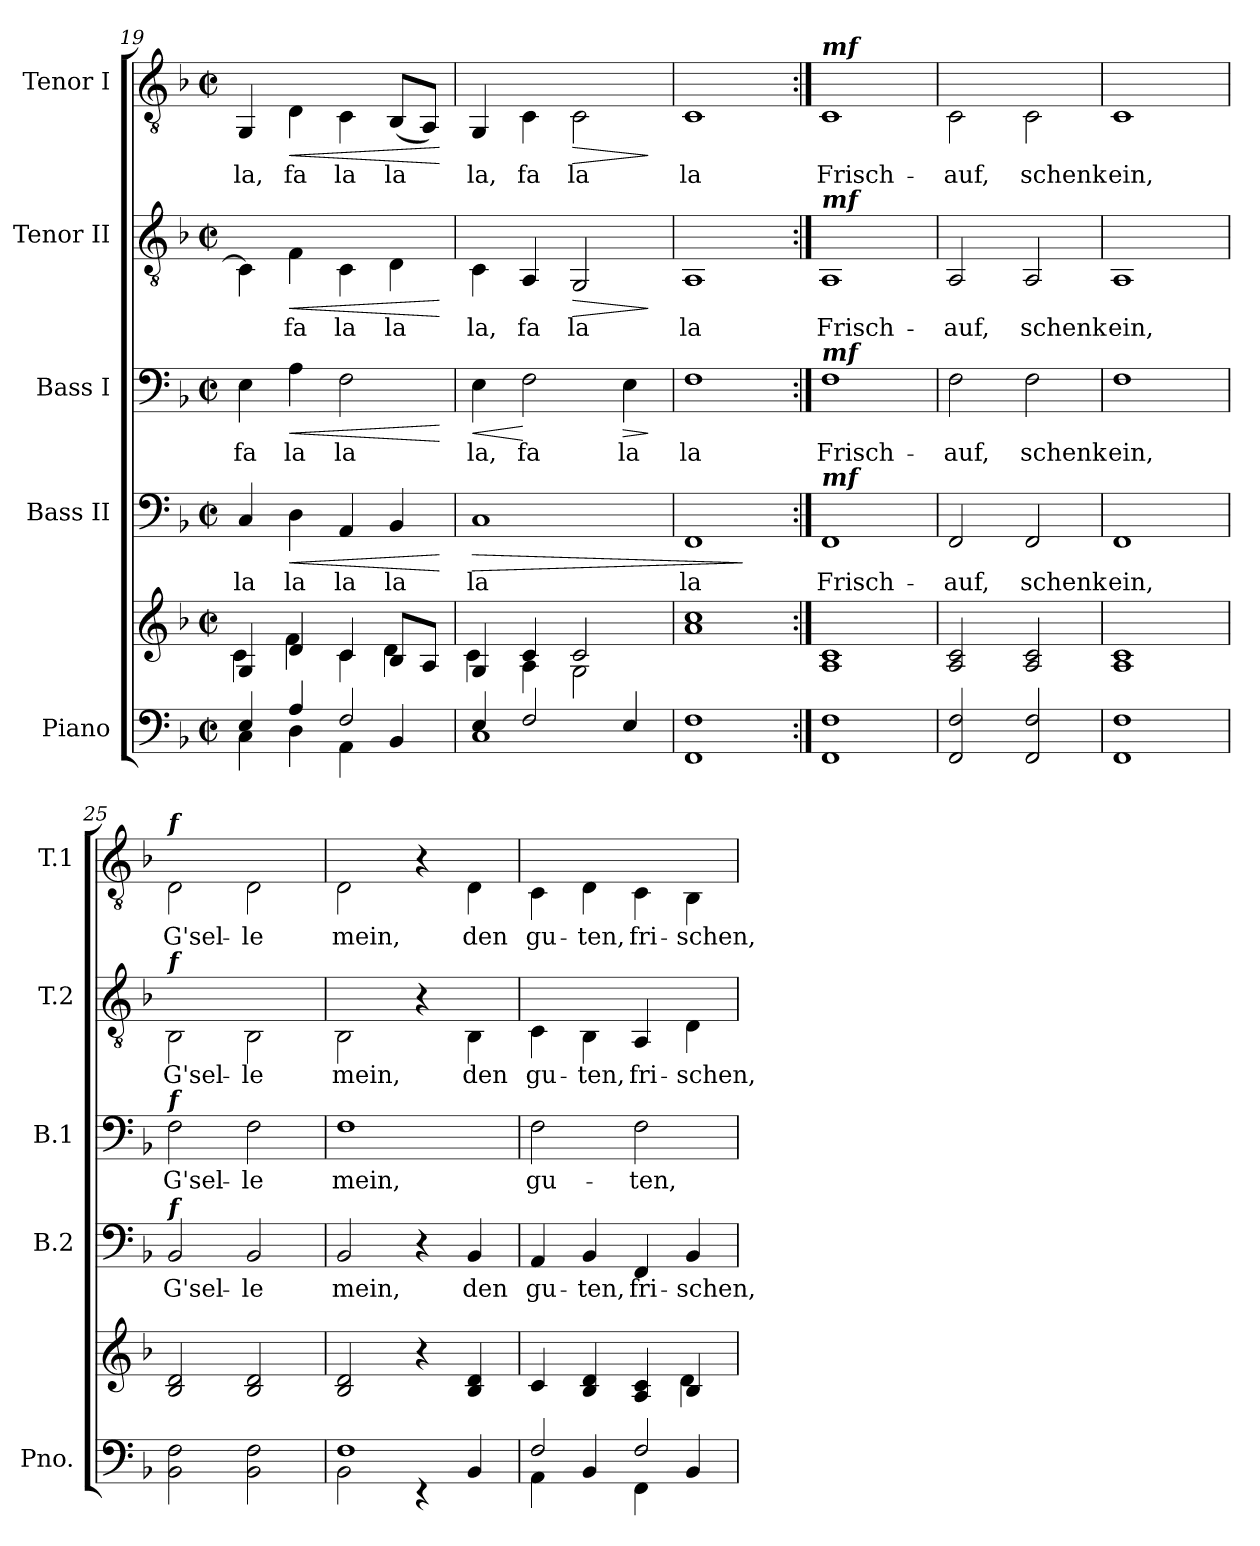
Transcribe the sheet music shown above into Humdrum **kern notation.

**kern	**kern	**kern	**text	**dynam	**kern	**text	**dynam	**kern	**text	**dynam	**kern	**text	**dynam
*part5	*part5	*part4	*part4	*part4	*part3	*part3	*part3	*part2	*part2	*part2	*part1	*part1	*part1
*staff6	*staff5	*staff4	*staff4	*staff4	*staff3	*staff3	*staff3	*staff2	*staff2	*staff2	*staff1	*staff1	*staff1
*I"Piano	*	*I"Bass II	*	*	*I"Bass I	*	*	*I"Tenor II	*	*	*I"Tenor I	*	*
*I'Pno.	*	*I'B.2	*	*	*I'B.1	*	*	*I'T.2	*	*	*I'T.1	*	*
*clefF4	*clefG2	*clefF4	*	*	*clefF4	*	*	*clefGv2	*	*	*clefGv2	*	*
*k[b-]	*k[b-]	*k[b-]	*	*	*k[b-]	*	*	*k[b-]	*	*	*k[b-]	*	*
*F:	*F:	*F:	*	*	*F:	*	*	*F:	*	*	*F:	*	*
*M2/2	*M2/2	*M2/2	*	*	*M2/2	*	*	*M2/2	*	*	*M2/2	*	*
*met(c|)	*met(c|)	*met(c|)	*	*	*met(c|)	*	*	*met(c|)	*	*	*met(c|)	*	*
=19	=19	=19	=19	=19	=19	=19	=19	=19	=19	=19	=19	=19	=19
*^	*^	*	*	*	*	*	*	*	*	*	*	*	*
!	!	!	!	!	!LO:LY:b	!	!	!LO:LY:b	!	!	!	!	!	!LO:LY:b	!
4E/	4C\	4G/	4c\	4C/	la	.	4E\	fa	.	4C\]	.	.	4GG/	la,	.
!	!	!	!	!	!LO:LY:b	!LO:HP:b	!	!LO:LY:b	!LO:HP:b	!	!LO:LY:b	!LO:HP:b	!	!LO:LY:b	!LO:HP:b
4A/	4D\	4d/	4f\	4D\	la	<	4A\	la	<	4F\	fa	<	4D\	fa	<
!	!	!	!	!	!LO:LY:b	!	!	!LO:LY:b	!	!	!LO:LY:b	!	!	!LO:LY:b	!
2F/	4AA\	4c/	4c\	4AA/	la	.	2F\	la	.	4C\	la	.	4C\	la	.
!	!	!	!	!	!LO:LY:b	!	!	!	!	!	!LO:LY:b	!	!	!LO:LY:b	!
.	4BB-/	8B-/L	4d\	4BB-/	la	.	.	.	.	4D\	la	.	(<8BB-/L	la	.
.	.	8A/J	.	.	.	.	.	.	.	.	.	.	8AA/J)	.	.
*v	*v	*	*	*	*	*	*	*	*	*	*	*	*	*	*
*	*v	*v	*	*	*	*	*	*	*	*	*	*	*	*
.	.	.	.	[	.	.	[	.	.	[	.	.	[
!!LO:LB:g=z
=20	=20	=20	=20	=20	=20	=20	=20	=20	=20	=20	=20	=20	=20
*^	*^	*	*	*	*	*	*	*	*	*	*	*	*
!	!	!	!	!	!LO:LY:b	!LO:HP:b	!	!LO:LY:b	!LO:HP:b	!	!LO:LY:b	!	!	!LO:LY:b	!
4E/	1C	4G/	4c\	1C	la	>	4E\	la,	<	4C\	la,	.	4GG/	la,	.
!	!	!	!	!	!	!	!	!LO:LY:b	!	!	!LO:LY:b	!	!	!LO:LY:b	!
2F/	.	4c/	4A\	.	.	.	2F\	fa	[	4AA/	fa	.	4C\	fa	.
!	!	!	!	!	!	!	!	!	!	!	!LO:LY:b	!LO:HP:b	!	!LO:LY:b	!LO:HP:b
.	.	2c/	2G\	.	.	.	.	.	.	2GG/	la	>	2C\	la	>
!	!	!	!	!	!	!	!	!LO:LY:b	!LO:HP:b	!	!	!	!	!	!
4E/	.	.	.	.	.	.	4E\	la	>	.	.	.	.	.	.
*v	*v	*	*	*	*	*	*	*	*	*	*	*	*	*	*
*	*v	*v	*	*	*	*	*	*	*	*	*	*	*	*
.	.	.	.	.	.	.	]	.	.	]	.	.	]
=21	=21	=21	=21	=21	=21	=21	=21	=21	=21	=21	=21	=21	=21
!	!	!	!LO:LY:b	!	!	!LO:LY:b	!	!	!LO:LY:b	!	!	!LO:LY:b	!
1FF 1F	1a 1cc	1FF	la	.	1F	la	.	1AA	la	.	1C	la	.
.	.	.	.	]	.	.	.	.	.	.	.	.	.
=22:|!	=22:|!	=22:|!	=22:|!	=22:|!	=22:|!	=22:|!	=22:|!	=22:|!	=22:|!	=22:|!	=22:|!	=22:|!	=22:|!
!	!	!	!	!	!	!	!	!	!	!	!LO:TX:a:Bi:t=mf	!	!
!	!	!	!	!	!	!	!	!LO:TX:a:Bi:t=mf	!	!	!	!	!
!	!	!	!	!	!LO:TX:a:Bi:t=mf	!	!	!	!	!	!	!	!
!	!	!LO:TX:a:Bi:t=mf	!	!	!	!	!	!	!	!	!	!	!
!	!	!	!LO:LY:b	!	!	!LO:LY:b	!	!	!LO:LY:b	!	!	!LO:LY:b	!
1FF 1F	1A 1c	1FF	Frisch-	.	1F	Frisch-	.	1AA	Frisch-	.	1C	Frisch-	.
=23	=23	=23	=23	=23	=23	=23	=23	=23	=23	=23	=23	=23	=23
!	!	!	!LO:LY:b	!	!	!LO:LY:b	!	!	!LO:LY:b	!	!	!LO:LY:b	!
2FF/ 2F/	2A/ 2c/	2FF/	-auf,	.	2F\	-auf,	.	2AA/	-auf,	.	2C\	-auf,	.
!	!	!	!LO:LY:b	!	!	!LO:LY:b	!	!	!LO:LY:b	!	!	!LO:LY:b	!
2FF/ 2F/	2A/ 2c/	2FF/	schenk	.	2F\	schenk	.	2AA/	schenk	.	2C\	schenk	.
=24	=24	=24	=24	=24	=24	=24	=24	=24	=24	=24	=24	=24	=24
!	!	!	!LO:LY:b	!	!	!LO:LY:b	!	!	!LO:LY:b	!	!	!LO:LY:b	!
1FF 1F	1A 1c	1FF	ein,	.	1F	ein,	.	1AA	ein,	.	1C	ein,	.
=25	=25	=25	=25	=25	=25	=25	=25	=25	=25	=25	=25	=25	=25
!	!	!	!	!	!	!	!	!	!	!	!LO:TX:a:Bi:t=f	!	!
!	!	!	!	!	!	!	!	!LO:TX:a:Bi:t=f	!	!	!	!	!
!	!	!	!	!	!LO:TX:a:Bi:t=f	!	!	!	!	!	!	!	!
!	!	!LO:TX:a:Bi:t=f	!	!	!	!	!	!	!	!	!	!	!
!	!	!	!LO:LY:b	!	!	!LO:LY:b	!	!	!LO:LY:b	!	!	!LO:LY:b	!
2BB-\ 2F\	2B-/ 2d/	2BB-/	G'sel-	.	2F\	G'sel-	.	2BB-\	G'sel-	.	2D\	G'sel-	.
!	!	!	!LO:LY:b	!	!	!LO:LY:b	!	!	!LO:LY:b	!	!	!LO:LY:b	!
2BB-\ 2F\	2B-/ 2d/	2BB-/	-le	.	2F\	-le	.	2BB-\	-le	.	2D\	-le	.
=26	=26	=26	=26	=26	=26	=26	=26	=26	=26	=26	=26	=26	=26
*^	*	*	*	*	*	*	*	*	*	*	*	*	*
!	!	!	!	!LO:LY:b	!	!	!LO:LY:b	!	!	!LO:LY:b	!	!	!LO:LY:b	!
1F	2BB-\	2B-/ 2d/	2BB-/	mein,	.	1F	mein,	.	2BB-\	mein,	.	2D\	mein,	.
.	4rEE	4r	4r	.	.	.	.	.	4r	.	.	4r	.	.
!	!	!	!	!LO:LY:b	!	!	!	!	!	!LO:LY:b	!	!	!LO:LY:b	!
.	4BB-/	4B-/ 4d/	4BB-/	den	.	.	.	.	4BB-\	den	.	4D\	den	.
!!LO:PB:g=z
=27	=27	=27	=27	=27	=27	=27	=27	=27	=27	=27	=27	=27	=27	=27
*	*	*^	*	*	*	*	*	*	*	*	*	*	*	*
!	!	!	!	!	!LO:LY:b	!	!	!LO:LY:b	!	!	!LO:LY:b	!	!	!LO:LY:b	!
2F/	4AA\	4c/	2.ryy	4AA/	gu-	.	2F\	gu-	.	4C\	gu-	.	4C\	gu-	.
!	!	!	!	!	!LO:LY:b	!	!	!	!	!	!LO:LY:b	!	!	!LO:LY:b	!
.	4BB-/	4B-/ 4d/	.	4BB-/	-ten,	.	.	.	.	4BB-\	-ten,	.	4D\	-ten,	.
!	!	!	!	!	!LO:LY:b	!	!	!LO:LY:b	!	!	!LO:LY:b	!	!	!LO:LY:b	!
2F/	4FF\	4A/ 4c/	.	4FF/	fri-	.	2F\	-ten,	.	4AA/	fri-	.	4C\	fri-	.
!	!	!	!	!	!LO:LY:b	!	!	!	!	!	!LO:LY:b	!	!	!LO:LY:b	!
.	4BB-/	4B-/	4d\	4BB-/	-schen,	.	.	.	.	4D\	-schen,	.	4BB-\	-schen,	.
*v	*v	*	*	*	*	*	*	*	*	*	*	*	*	*	*
*	*v	*v	*	*	*	*	*	*	*	*	*	*	*	*
=	=	=	=	=	=	=	=	=	=	=	=	=	=
*-	*-	*-	*-	*-	*-	*-	*-	*-	*-	*-	*-	*-	*-
